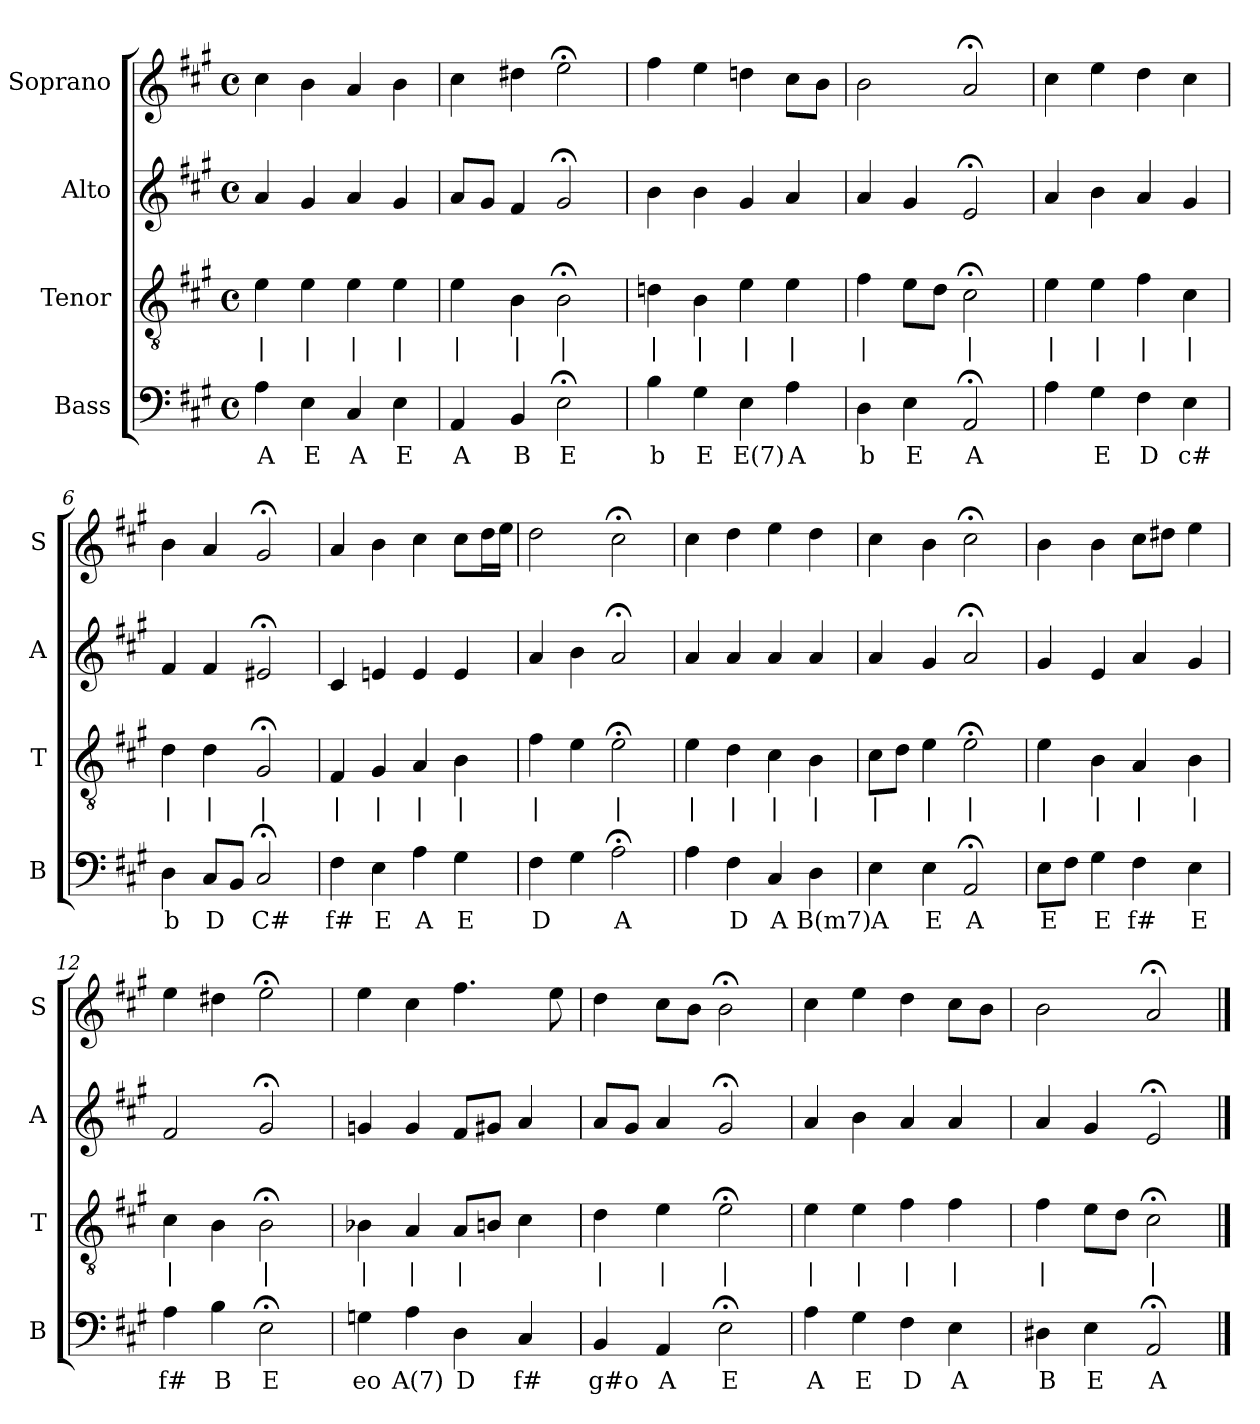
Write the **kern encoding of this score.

**kern	**text	**kern	**text	**kern	**kern
*part4	*part4	*part3	*part3	*part2	*part1
*staff4	*staff4	*staff3	*staff3	*staff2	*staff1
*I"Bass	*	*I"Tenor	*	*I"Alto	*I"Soprano
*I'B	*	*I'T	*	*I'A	*I'S
*clefF4	*	*clefGv2	*	*clefG2	*clefG2
*k[f#c#g#]	*	*k[f#c#g#]	*	*k[f#c#g#]	*k[f#c#g#]
*A:	*	*A:	*	*A:	*A:
*M4/4	*	*M4/4	*	*M4/4	*M4/4
*met(c)	*	*met(c)	*	*met(c)	*met(c)
*MM100	*	*MM100	*	*MM100	*MM100
=1	=1	=1	=1	=1	=1
4A	A	4e	|	4a	4cc#
4E	E	4e	|	4g#	4b
4C#	A	4e	|	4a	4a
4E	E	4e	|	4g#	4b
=2	=2	=2	=2	=2	=2
4AA	A	4e	|	8aL	4cc#
.	.	.	.	8g#J	.
4BB	B	4B	|	4f#	4dd#X
2E;<	E	2B;<	|	2g#;<	2ee;<
=3	=3	=3	=3	=3	=3
4B	b	4dn	|	4b	4ff#
4G#	E	4B	|	4b	4ee
4E	E(7)	4e	|	4g#	4ddn
4A	A	4e	|	4a	8cc#L
.	.	.	.	.	8bJ
=4	=4	=4	=4	=4	=4
4D	b	4f#	|	4a	2b
4E	E	8eL	.	4g#	.
.	.	8dJ	.	.	.
2AA;<	A	2c#;<	|	2e;<	2a;<
=5	=5	=5	=5	=5	=5
4A	.	4e	|	4a	4cc#
4G#	E	4e	|	4b	4ee
4F#	D	4f#	|	4a	4dd
4E	c#	4c#	|	4g#	4cc#
=6	=6	=6	=6	=6	=6
4D	b	4d	|	4f#	4b
8C#L	D	4d	|	4f#	4a
8BBJ	.	.	.	.	.
2C#;<	C#	2G#;<	|	2e#X;<	2g#;<
=7	=7	=7	=7	=7	=7
4F#	f#	4F#	|	4c#	4a
4E	E	4G#	|	4en	4b
4A	A	4A	|	4e	4cc#
4G#	E	4B	|	4e	8cc#L
.	.	.	.	.	16ddL
.	.	.	.	.	16eeJJ
=8	=8	=8	=8	=8	=8
4F#	D	4f#	|	4a	2dd
4G#	.	4e	.	4b	.
2A;<	A	2e;<	|	2a;<	2cc#;<
=9	=9	=9	=9	=9	=9
4A	.	4e	|	4a	4cc#
4F#	D	4d	|	4a	4dd
4C#	A	4c#	|	4a	4ee
4D	B(m7)	4B	|	4a	4dd
=10	=10	=10	=10	=10	=10
4E	A	8c#L	|	4a	4cc#
.	.	8dJ	.	.	.
4E	E	4e	|	4g#	4b
2AA;<	A	2e;<	|	2a;<	2cc#;<
=11	=11	=11	=11	=11	=11
8EL	E	4e	|	4g#	4b
8F#J	.	.	.	.	.
4G#	E	4B	|	4e	4b
4F#	f#	4A	|	4a	8cc#L
.	.	.	.	.	8dd#XJ
4E	E	4B	|	4g#	4ee
=12	=12	=12	=12	=12	=12
4A	f#	4c#	|	2f#	4ee
4B	B	4B	.	.	4dd#X
2E;<	E	2B;<	|	2g#;<	2ee;<
=13	=13	=13	=13	=13	=13
4Gn	eo	4B-X	|	4gn	4ee
4A	A(7)	4A	|	4g	4cc#
4D	D	8AL	|	8f#L	4.ff#
.	.	8BnJ	.	8g#XJ	.
4C#	f#	4c#	.	4a	.
.	.	.	.	.	8ee
=14	=14	=14	=14	=14	=14
4BB	g#o	4d	|	8aL	4dd
.	.	.	.	8g#J	.
4AA	A	4e	|	4a	8cc#L
.	.	.	.	.	8bJ
2E;<	E	2e;<	|	2g#;<	2b;<
=15	=15	=15	=15	=15	=15
4A	A	4e	|	4a	4cc#
4G#	E	4e	|	4b	4ee
4F#	D	4f#	|	4a	4dd
4E	A	4f#	|	4a	8cc#L
.	.	.	.	.	8bJ
=16	=16	=16	=16	=16	=16
4D#X	B	4f#	|	4a	2b
4E	E	8eL	.	4g#	.
.	.	8dJ	.	.	.
2AA;<	A	2c#;<	|	2e;<	2a;<
==	==	==	==	==	==
*-	*-	*-	*-	*-	*-
